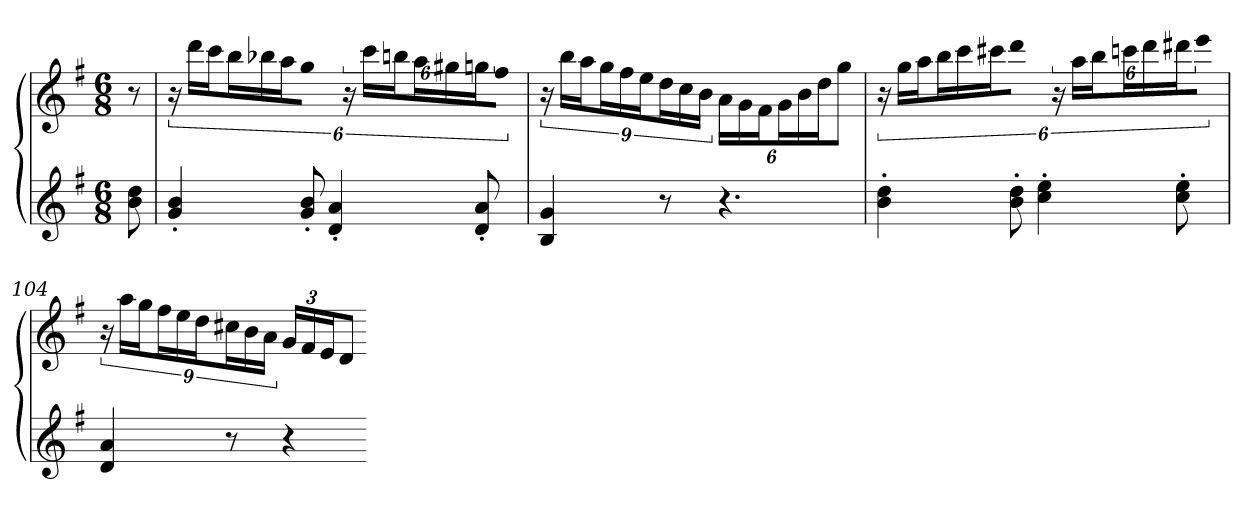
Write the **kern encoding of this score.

**kern	**kern
*part1	*part1
*staff2	*staff1
*clefG2	*clefG2
*k[f#]	*k[f#]
*G:	*G:
*M6/8	*M6/8
=	=
8b 8dd	8r
=101	=101
4g' 4b'	24r
.	24dddLL
.	24cccJ
.	24bbL
.	24bb-X
.	24aaJ
8g' 8b'	8ggJ
4d' 4a'	24r
.	24cccLL
.	24bbnJ
.	24aaL
.	24gg#X
.	24ggnJ
8d' 8a'	8ff#J
=102	=102
4B 4g	24r
.	24bbLL
.	24aaJ
.	24ggL
.	24ff#
.	24eeJ
8r	24ddL
.	24cc
.	24bJJ
4.r	24aLL
.	24g
.	24f#J
.	24gL
.	24b
.	24ddJ
.	8ggJ
=103	=103
4b' 4dd'	24r
.	24ggLL
.	24aaJ
.	24bbL
.	24ccc
.	24ccc#XJ
8b' 8dd'	8dddJ
4cc' 4ee'	24r
.	24aaLL
.	24bbJ
.	24cccnL
.	24ddd
.	24ddd#XJ
8cc' 8ee'	8eeeJ
=104	=104
4d 4a	24r
.	24aaLL
.	24ggJ
.	24ff#L
.	24ee
.	24ddJ
8r	24cc#XL
.	24b
.	24aJJ
4r	24gLL
.	24f#
.	24eJ
.	8dJ
=-	=-
*-	*-
